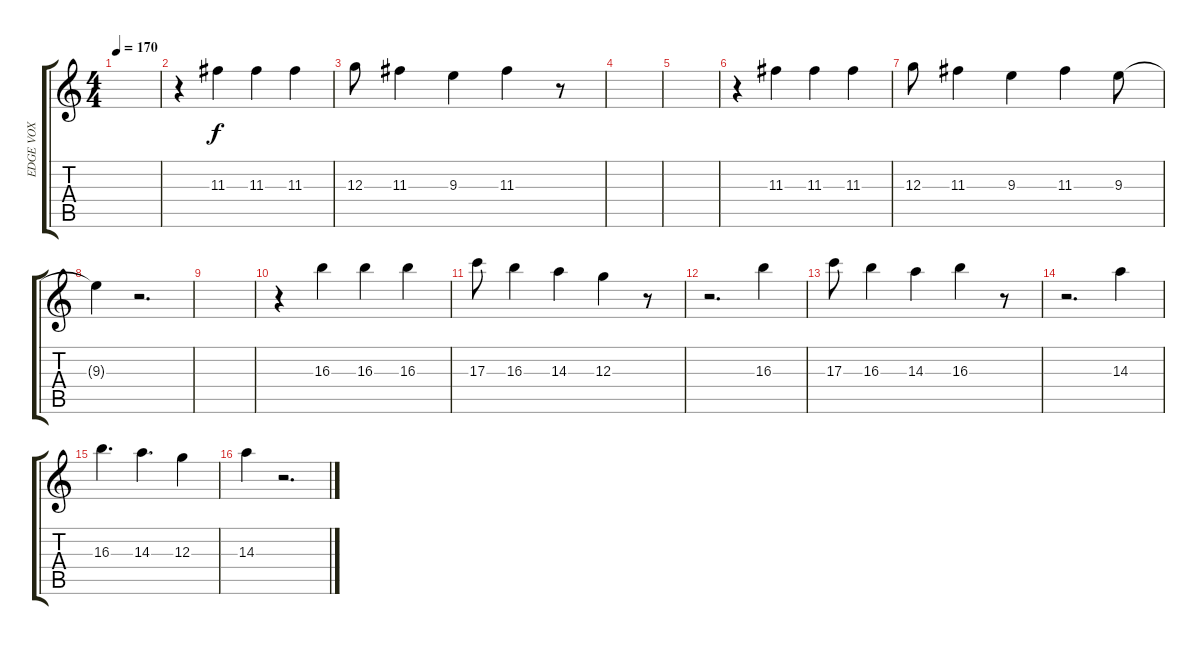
\track ("EDGE VOX" "EDGE VOX") {instrument distortionguitar}
\staff {score tabs}
\tuning (E4 B3 G3 D3 A2 E2) {hide}
\ts (4 4)
\tempo 170
\clef g2
\ks c
|
r.4 11.3.4 11.3.4 11.3.4 |
12.3.8 11.3.4 9.3.4 11.3.4 r.8 |
|
|
r.4 11.3.4 11.3.4 11.3.4 |
12.3.8 11.3.4 9.3.4 11.3.4 9.3.8 |
9.3{t}.4 r.2{d} |
|
r.4 16.3.4 16.3.4 16.3.4 |
17.3.8 16.3.4 14.3.4 12.3.4 r.8 |
r.2{d} 16.3.4 |
17.3.8 16.3.4 14.3.4 16.3.4 r.8 |
r.2{d} 14.3.4 |
16.3.4{d} 14.3.4{d} 12.3.4 |
14.3.4 r.2{d}
